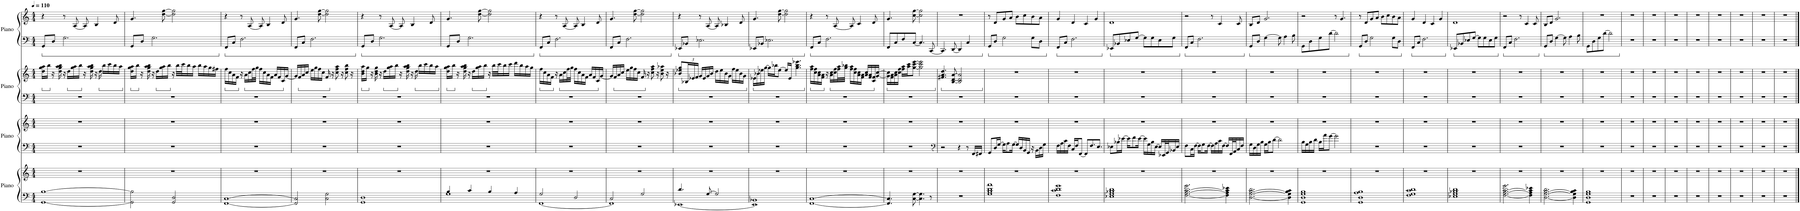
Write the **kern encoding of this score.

**kern	**kern	**kern	**kern	**kern	**kern	**kern	**kern
*part4	*part4	*part3	*part3	*part2	*part2	*part1	*part1
*staff8	*staff7	*staff6	*staff5	*staff4	*staff3	*staff2	*staff1
*I"Piano	*	*I"Piano	*	*I"Piano	*	*I"Piano	*
*I'Pno.	*	*I'Pno.	*	*I'Pno.	*	*I'Pno.	*
*clefF4	*clefG2	*clefF4	*clefG2	*clefF4	*clefG2	*clefF4	*clefG2
*k[]	*k[]	*k[]	*k[]	*k[]	*k[]	*k[]	*k[]
*M4/4	*M4/4	*M4/4	*M4/4	*M4/4	*M4/4	*M4/4	*M4/4
*MM110	*MM110	*MM110	*MM110	*MM110	*MM110	*MM110	*MM110
*	*	*	*	*	*ped	*	*
=1	=1	=1	=1	=1	=1	=1	=1
[1GG [1B	1r	1r	1r	1r	16dd\ 16gg\ 16aa\LL	8GG/L	4r
.	.	.	.	.	16bb\JJ	.	.
*	*	*	*	*	*Xped	*	*
.	.	.	.	.	16r	8D/J	.
.	.	.	.	.	16dd\ 16gg\ 16aa\ 16bb\	.	.
.	.	.	.	.	16r	2.G\	8r
*	*	*	*	*	*ped	*	*
.	.	.	.	.	16dd\LL	.	.
.	.	.	.	.	16gg\ 16aa\	.	[8A/
.	.	.	.	.	16bb\JJ	.	.
*	*	*	*	*	*Xped	*	*
.	.	.	.	.	16r	.	8A/]
.	.	.	.	.	16dd\ 16gg\ 16aa\ 16bb\	.	.
.	.	.	.	.	16r	.	4B/
*	*	*	*	*	*ped	*	*
.	.	.	.	.	16dd\	.	.
.	.	.	.	.	16bb\LL	.	.
.	.	.	.	.	16ccc\	.	.
.	.	.	.	.	16bb\	.	8d/
.	.	.	.	.	16aa\JJ	.	.
=2	=2	=2	=2	=2	=2	=2	=2
*	*	*	*	*	*Xped	*	*
*	*	*	*	*	*ped	*	*
2GG\] 2B\]	1r	1r	1r	1r	16dd\ 16gg\ 16aa\LL	8GG/L	4.g/
.	.	.	.	.	16bb\JJ	.	.
*	*	*	*	*	*Xped	*	*
.	.	.	.	.	16r	8D/J	.
.	.	.	.	.	16dd\ 16gg\ 16aa\ 16bb\	.	.
.	.	.	.	.	16r	2.G\	.
*	*	*	*	*	*ped	*	*
.	.	.	.	.	16dd\LL	.	.
.	.	.	.	.	16gg\ 16aa\	.	[8dd\ [8gg\
.	.	.	.	.	16bb\JJ	.	.
*	*	*	*	*	*Xped	*	*
2GG/ 2D/	.	.	.	.	16r	.	2dd\] 2gg\]
.	.	.	.	.	32bb\LLL	.	.
.	.	.	.	.	32ccc\J	.	.
.	.	.	.	.	16bb\	.	.
.	.	.	.	.	16aa\JJ	.	.
.	.	.	.	.	16bb\LL	.	.
.	.	.	.	.	16aa\	.	.
.	.	.	.	.	16gg\	.	.
.	.	.	.	.	16ff#X\JJ	.	.
=3	=3	=3	=3	=3	=3	=3	=3
*	*	*	*	*	*ped	*	*
[1FF [1C	1r	1r	1r	1r	16ff\LL	8FF/L	4r
.	.	.	.	.	16cc\	.	.
.	.	.	.	.	16a\	8C/J	.
.	.	.	.	.	16f\JJ	.	.
*	*	*	*	*	*Xped	*	*
.	.	.	.	.	16r	2.F\	8r
*	*	*	*	*	*ped	*	*
.	.	.	.	.	16a\LL	.	.
.	.	.	.	.	16cc\	.	[8A/
.	.	.	.	.	32ff\L	.	.
.	.	.	.	.	32gg\JJJ	.	.
.	.	.	.	.	16ff\LL	.	8A/]
.	.	.	.	.	16cc\	.	.
.	.	.	.	.	16a\	.	4B/
.	.	.	.	.	16f\JJ	.	.
.	.	.	.	.	16a/LL	.	.
.	.	.	.	.	16f/	.	.
.	.	.	.	.	16c/	.	8d/
*	*	*	*	*	*Xped	*	*
.	.	.	.	.	[16g/JJ	.	.
=4	=4	=4	=4	=4	=4	=4	=4
2FF/] 2C/]	1r	1r	1r	1r	16g/LL]	8FF/L	4.g/
*	*	*	*	*	*ped	*	*
.	.	.	.	.	16f/	.	.
.	.	.	.	.	16a/	8C/J	.
.	.	.	.	.	16cc/JJ	.	.
.	.	.	.	.	16ee\LL	2.F\	.
.	.	.	.	.	16gg\	.	.
.	.	.	.	.	16ff\	.	[8dd\ [8gg\
.	.	.	.	.	16cc\JJ	.	.
2C\ 2G\	.	.	.	.	16f/	.	2dd\] 2gg\]
*	*	*	*	*	*Xped	*	*
.	.	.	.	.	16r	.	.
.	.	.	.	.	8cc\ 8ff\ 8aa\	.	.
.	.	.	.	.	16r	.	.
.	.	.	.	.	8cc\ 8ff\ 8bb\	.	.
.	.	.	.	.	16r	.	.
=5	=5	=5	=5	=5	=5	=5	=5
*	*	*	*	*	*ped	*	*
1GG 1D	1r	1r	1r	1r	16b\ 16dd\ 16aa\LL	8GG/L	4r
.	.	.	.	.	16gg\JJ	.	.
*	*	*	*	*	*Xped	*	*
.	.	.	.	.	16r	8D/J	.
.	.	.	.	.	16b\ 16dd\ 16gg\	.	.
.	.	.	.	.	16r	2.G\	8r
*	*	*	*	*	*ped	*	*
.	.	.	.	.	16dd\LL	.	.
.	.	.	.	.	16gg\ 16aa\	.	[8A/
.	.	.	.	.	16bb\JJ	.	.
*	*	*	*	*	*Xped	*	*
.	.	.	.	.	16r	.	8A/]
.	.	.	.	.	16dd\ 16gg\ 16aa\ 16bb\	.	.
.	.	.	.	.	16r	.	4B/
*	*	*	*	*	*ped	*	*
.	.	.	.	.	16dd\	.	.
.	.	.	.	.	16bb\LL	.	.
.	.	.	.	.	16ccc\	.	.
.	.	.	.	.	16bb\	.	8d/
.	.	.	.	.	16aa\JJ	.	.
=6	=6	=6	=6	=6	=6	=6	=6
*^	*	*	*	*	*	*	*
*	*	*	*	*	*	*Xped	*	*
*	*	*	*	*	*	*ped	*	*
4B/	1G	1r	1r	1r	1r	16dd\ 16gg\ 16aa\LL	8GG/L	4.g/
.	.	.	.	.	.	16bb\JJ	.	.
*	*	*	*	*	*	*Xped	*	*
.	.	.	.	.	.	16r	8D/J	.
.	.	.	.	.	.	16dd\ 16gg\ 16aa\ 16bb\	.	.
4c/	.	.	.	.	.	16r	2.G\	.
*	*	*	*	*	*	*ped	*	*
.	.	.	.	.	.	16dd\LL	.	.
.	.	.	.	.	.	16gg\ 16aa\	.	[8dd\ [8gg\
.	.	.	.	.	.	16bb\JJ	.	.
*	*	*	*	*	*	*Xped	*	*
4B/	.	.	.	.	.	16r	.	2dd\] 2gg\]
.	.	.	.	.	.	32bb\LLL	.	.
.	.	.	.	.	.	32ccc\J	.	.
.	.	.	.	.	.	16bb\	.	.
.	.	.	.	.	.	16ccc\JJ	.	.
4A/	.	.	.	.	.	16ddd\LL	.	.
.	.	.	.	.	.	16bb\	.	.
.	.	.	.	.	.	16aa\	.	.
.	.	.	.	.	.	16gg\JJ	.	.
=7	=7	=7	=7	=7	=7	=7	=7	=7
*	*	*	*	*	*	*ped	*	*
2G/	[1FF	1r	1r	1r	1r	16ff\LL	8FF/L	4r
.	.	.	.	.	.	16cc\	.	.
.	.	.	.	.	.	16a\	8C/J	.
.	.	.	.	.	.	16f\JJ	.	.
*	*	*	*	*	*	*Xped	*	*
.	.	.	.	.	.	16r	2.F\	8r
*	*	*	*	*	*	*ped	*	*
.	.	.	.	.	.	16a\LL	.	.
.	.	.	.	.	.	16cc\	.	[8A/
.	.	.	.	.	.	32ff\L	.	.
.	.	.	.	.	.	32gg\JJJ	.	.
2D/	.	.	.	.	.	16ff\LL	.	8A/]
.	.	.	.	.	.	16cc\	.	.
.	.	.	.	.	.	16a\	.	4B/
.	.	.	.	.	.	16f\JJ	.	.
.	.	.	.	.	.	16a/LL	.	.
.	.	.	.	.	.	16f/	.	.
.	.	.	.	.	.	16c/	.	8d/
*	*	*	*	*	*	*Xped	*	*
.	.	.	.	.	.	[16g/JJ	.	.
=8	=8	=8	=8	=8	=8	=8	=8	=8
2C/	1FF]	1r	1r	1r	1r	16g/LL]	8FF/L	4.g/
*	*	*	*	*	*	*ped	*	*
.	.	.	.	.	.	16f/	.	.
.	.	.	.	.	.	16a/	8C/J	.
.	.	.	.	.	.	16cc/JJ	.	.
.	.	.	.	.	.	16ee\LL	2.F\	.
.	.	.	.	.	.	16gg\	.	.
.	.	.	.	.	.	16ff\	.	[8dd\ [8gg\
.	.	.	.	.	.	16cc\JJ	.	.
2G/	.	.	.	.	.	16f/	.	2dd\] 2gg\]
*	*	*	*	*	*	*Xped	*	*
.	.	.	.	.	.	16r	.	.
.	.	.	.	.	.	8cc\ 8ff\ 8aa\	.	.
.	.	.	.	.	.	16r	.	.
.	.	.	.	.	.	8b\ 8ee\ 8aa-X\	.	.
.	.	.	.	.	.	16r	.	.
=9	=9	=9	=9	=9	=9	=9	=9	=9
*	*	*	*	*	*	*ped	*	*
4.d/	[1EE-X	1r	1r	1r	1r	8b-X/ 8ee-X/ 8gg/L	8EE-X/L	4r
*	*	*	*	*	*	*Xbrackettup	*	*
.	.	.	.	.	.	24B-X/L	8BB-X/J	.
.	.	.	.	.	.	24e-X/	.	.
.	.	.	.	.	.	24f/JJ	.	.
.	.	.	.	.	.	16g/LL	2.E-X\	8r
.	.	.	.	.	.	16e-/	.	.
[8G/	.	.	.	.	.	16g/	.	[8A/
.	.	.	.	.	.	16b-/JJ	.	.
2G/]	.	.	.	.	.	16dd\LL	.	8A/]
.	.	.	.	.	.	16ee-\	.	.
.	.	.	.	.	.	16b-\	.	4B-X/
.	.	.	.	.	.	16g\JJ	.	.
.	.	.	.	.	.	16ff\LL	.	.
.	.	.	.	.	.	16ee-\	.	.
.	.	.	.	.	.	16b-\	.	8d/
.	.	.	.	.	.	16g\JJ	.	.
=10	=10	=10	=10	=10	=10	=10	=10	=10
*	*	*	*	*	*	*Xped	*	*
*	*	*	*	*	*	*ped	*	*
1BB-X	1EE-]	1r	1r	1r	1r	16e-X\LL	8EE-X/L	4.g/
.	.	.	.	.	.	16b-X\	.	.
.	.	.	.	.	.	16ee-X\	8BB-X/J	.
.	.	.	.	.	.	[16gg\JJ	.	.
.	.	.	.	.	.	16gg\LL]	2.E-X\	.
.	.	.	.	.	.	16bb-X\J	.	.
.	.	.	.	.	.	[8ee-\J	.	[8dd\ [8gg\
.	.	.	.	.	.	16ee-/LL]	.	2dd\] 2gg\]
.	.	.	.	.	.	16e-/JJ	.	.
.	.	.	.	.	.	4.gg\ 4.bb-\ 4.eee-X\	.	.
*v	*v	*	*	*	*	*	*	*
=11	=11	=11	=11	=11	=11	=11	=11
*	*	*	*	*	*Xped	*	*
*	*	*	*	*	*ped	*	*
[1FF [1C	1r	1r	1r	1r	16ff\ 16aa\LL	8FF/L	4r
.	.	.	.	.	16cc\ 16ff\	.	.
.	.	.	.	.	16a\ 16cc\	8C/J	.
.	.	.	.	.	16f\ 16a\JJ	.	.
*	*	*	*	*	*Xped	*	*
.	.	.	.	.	16r	2.F\	8r
*	*	*	*	*	*ped	*	*
.	.	.	.	.	16a\ 16cc\LL	.	.
.	.	.	.	.	16cc\ 16ff\	.	[8A/
.	.	.	.	.	32ff\ 32aa\L	.	.
.	.	.	.	.	32gg\ 32bb-X\JJJ	.	.
.	.	.	.	.	16ff\ 16aa\LL	.	8A/]
.	.	.	.	.	16cc\ 16ff\	.	.
.	.	.	.	.	16a\ 16cc\	.	4c/
.	.	.	.	.	16f\ 16a\JJ	.	.
.	.	.	.	.	16a/ 16cc/LL	.	.
.	.	.	.	.	16f/ 16a/	.	.
.	.	.	.	.	16c/ 16f/	.	8d/
*	*	*	*	*	*Xped	*	*
.	.	.	.	.	[16g/ [16cc/JJ	.	.
=12	=12	=12	=12	=12	=12	=12	=12
*	*	*	*	*	*ped	*	*
4.FF/] 4.C/]	1r	1r	1r	1r	16g\] 16cc\]LL	8FF/L	4.g/
.	.	.	.	.	16f\ 16a\	.	.
.	.	.	.	.	16a\ 16cc\	8C/	.
.	.	.	.	.	16cc\ 16ff\JJ	.	.
.	.	.	.	.	16ff\ 16aa\LL	8F/	.
.	.	.	.	.	16aa\ 16ccc\J	.	.
[8C\ [8G\	.	.	.	.	[8gg\ [8ccc\ [8eee\J	[8C/J	[8cc\ [8gg\
4.C\] 4.G\]	.	.	.	.	2gg\] 2ccc\] 2eee\]	4.C/]	2cc\] 2gg\]
8r	.	.	.	.	.	[8CC/	.
=13	=13	=13	=13	=13	=13	=13	=13
*	*	*clefFv4	*	*	*	*	*
*	*	*	*	*	*Xped	*	*
*	*	*	*	*	*ped	*	*
1r	1r	2r	1r	1r	4.f#X/ 4.a/ 4.dd/	4.CC/]	1r
.	.	.	.	.	[8B/ [8d/ [8a/	[8DD/	.
.	.	4r	.	.	2B/] 2d/] 2a/]	4DD/]	.
.	.	8r	.	.	.	4C/	.
.	.	16FFF/LL	.	.	.	.	.
.	.	16FFF#X/JJ	.	.	.	.	.
=14	=14	=14	=14	=14	=14	=14	=14
*	*	*	*	*	*Xped	*	*
1G 1B 1d 1a	1r	8GGG/L	1r	1r	1r	8GG/L	8r
.	.	16DD/L	.	.	.	8D/J	8d/L
.	.	[16GG/JJ	.	.	.	.	.
.	.	16GG\KL]	.	.	.	2G\	8g/
.	.	8AA\	.	.	.	.	.
.	.	.	.	.	.	.	8a/J
.	.	[16GG\Jk	.	.	.	.	.
.	.	16GG/LL]	.	.	.	.	8b\L
.	.	16DD/	.	.	.	.	.
.	.	16BBB/	.	.	.	.	8cc\
.	.	16GGG/JJ	.	.	.	.	.
.	.	16r	.	.	.	8G\L	8b\
.	.	16BBB\LL	.	.	.	.	.
.	.	16DD\	.	.	.	8D\J	8a\J
.	.	16GG\JJ	.	.	.	.	.
=15	=15	=15	=15	=15	=15	=15	=15
1F 1c 1d 1g	1r	16FF\LL	1r	1r	1r	8FF/L	4g/
.	.	16AA\	.	.	.	.	.
.	.	16C\	.	.	.	8C/J	.
.	.	16FF\JJ	.	.	.	.	.
.	.	16CC/LL	.	.	.	2.F\	4d/
.	.	16FF/J	.	.	.	.	.
.	.	[8FFF/J	.	.	.	.	.
.	.	8FFF/L]	.	.	.	.	4c/
.	.	8.FF/	.	.	.	.	.
.	.	.	.	.	.	.	4g/
.	.	8.EE/J	.	.	.	.	.
=16	=16	=16	=16	=16	=16	=16	=16
1E-X 1G 1B-X 1d	1r	8EE-X\L	1r	1r	1r	8EE-X/L	1d
.	.	16BB-X\L	.	.	.	8BB-X/	.
.	.	[16E-X\JJ	.	.	.	.	.
.	.	16E-\KL]	.	.	.	8E-X/	.
.	.	8F\	.	.	.	.	.
.	.	.	.	.	.	[8G/J	.
.	.	[16E-\Jk	.	.	.	.	.
.	.	16E-\LL]	.	.	.	8G\L]	.
.	.	16GG\	.	.	.	.	.
.	.	16BB-\	.	.	.	8G\	.
.	.	[16EE-\JJ	.	.	.	.	.
.	.	16EE-/LL]	.	.	.	8E-\	.
.	.	32EEE-X/L	.	.	.	.	.
.	.	32GGG/J	.	.	.	.	.
.	.	16BBB-X/	.	.	.	8G\J	.
.	.	16EE-/JJ	.	.	.	.	.
=17	=17	=17	=17	=17	=17	=17	=17
[2.F\ [2.A\ [2.c\ 2.g\	1r	8FF\L	1r	1r	1r	8FF/L	2r
.	.	16CC\L	.	.	.	8C/J	.
.	.	[16FF\JJ	.	.	.	.	.
.	.	16FF\KL]	.	.	.	2.F\	.
.	.	8GG\	.	.	.	.	.
.	.	[16FF\Jk	.	.	.	.	.
.	.	16FF\LL]	.	.	.	.	8r
.	.	16AA\	.	.	.	.	.
.	.	16C\	.	.	.	.	4c/
.	.	[16FF\JJ	.	.	.	.	.
4F\] 4A\] 4c\] 4e-X\	.	16FF/LL]	.	.	.	.	.
.	.	32FFF/L	.	.	.	.	.
.	.	32AAA/J	.	.	.	.	.
.	.	16CC/	.	.	.	.	8c/
.	.	16FF/JJ	.	.	.	.	.
=18	=18	=18	=18	=18	=18	=18	=18
[2.D\ [2.G\ [2.B\ 2.d\	1r	16GG\LL	1r	1r	1r	8GG/L	8B/L
.	.	16DD\	.	.	.	.	.
.	.	16GG\	.	.	.	8D/J	8d/J
.	.	16BB\JJ	.	.	.	.	.
.	.	16GG\LL	.	.	.	[4G\	2.g/
.	.	16BB\J	.	.	.	.	.
.	.	[8D\J	.	.	.	.	.
.	.	2D\]	.	.	.	8G\]	.
.	.	.	.	.	.	4A\	.
4D\] 4G\] 4B\] 4c\	.	.	.	.	.	.	.
.	.	.	.	.	.	8B\	.
=19	=19	=19	=19	=19	=19	=19	=19
1GG 1D 1G 1B	1r	16BB\LL	1r	1r	1r	8GG\L	2r
.	.	16GG\	.	.	.	.	.
.	.	16BB\	.	.	.	8D\	.
.	.	16D\JJ	.	.	.	.	.
.	.	16BB\LL	.	.	.	8G\	.
.	.	16A\J	.	.	.	.	.
.	.	[8G\J	.	.	.	[8d\J	.
.	.	2G\]	.	.	.	2d\]	8r
.	.	.	.	.	.	.	4.g/
=20	=20	=20	=20	=20	=20	=20	=20
1GG 1D 1A 1B	1r	1r	1r	1r	1r	8GG/L	8r
.	.	.	.	.	.	8D/J	8d/L
.	.	.	.	.	.	2G\	8g/
.	.	.	.	.	.	.	8a/J
.	.	.	.	.	.	.	8b\L
.	.	.	.	.	.	.	8cc\
.	.	.	.	.	.	8G\L	8b\
.	.	.	.	.	.	8D\J	8a\J
=21	=21	=21	=21	=21	=21	=21	=21
1F 1G 1c 1d	1r	1r	1r	1r	1r	8FF/L	4g/
.	.	.	.	.	.	8C/J	.
.	.	.	.	.	.	2.F\	4d/
.	.	.	.	.	.	.	4c/
.	.	.	.	.	.	.	4g/
=22	=22	=22	=22	=22	=22	=22	=22
1E-X 1G 1B-X 1d	1r	1r	1r	1r	1r	8EE-X/L	1d
.	.	.	.	.	.	8BB-X/	.
.	.	.	.	.	.	8E-X/	.
.	.	.	.	.	.	[8G/J	.
.	.	.	.	.	.	8G\L]	.
.	.	.	.	.	.	8G\	.
.	.	.	.	.	.	8E-\	.
.	.	.	.	.	.	8G\J	.
=23	=23	=23	=23	=23	=23	=23	=23
[2.F\ [2.A\ [2.c\ 2.g\	1r	1r	1r	1r	1r	8FF/L	2r
.	.	.	.	.	.	8C/J	.
.	.	.	.	.	.	2.F\	.
.	.	.	.	.	.	.	8r
.	.	.	.	.	.	.	4c/
4F\] 4A\] 4c\] 4e-X\	.	.	.	.	.	.	.
.	.	.	.	.	.	.	8c/
=24	=24	=24	=24	=24	=24	=24	=24
[2.D\ [2.G\ [2.B\ 2.d\	1r	1r	1r	1r	1r	8GG/L	8B/L
.	.	.	.	.	.	8D/J	8d/J
.	.	.	.	.	.	[4G\	2.g/
.	.	.	.	.	.	8G\]	.
.	.	.	.	.	.	4A\	.
4D\] 4G\] 4B\] 4c\	.	.	.	.	.	.	.
.	.	.	.	.	.	8B\	.
=25	=25	=25	=25	=25	=25	=25	=25
1GG 1D 1G 1B	1r	1r	1r	1r	1r	8GG\L	1r
.	.	.	.	.	.	8D\	.
.	.	.	.	.	.	8G\	.
.	.	.	.	.	.	[8d\J	.
.	.	.	.	.	.	2d\]	.
=26	=26	=26	=26	=26	=26	=26	=26
1r	1r	1r	1r	1r	1r	1r	1r
=27	=27	=27	=27	=27	=27	=27	=27
1r	1r	1r	1r	1r	1r	1r	1r
=28	=28	=28	=28	=28	=28	=28	=28
1r	1r	1r	1r	1r	1r	1r	1r
=29	=29	=29	=29	=29	=29	=29	=29
1r	1r	1r	1r	1r	1r	1r	1r
=30	=30	=30	=30	=30	=30	=30	=30
1r	1r	1r	1r	1r	1r	1r	1r
=31	=31	=31	=31	=31	=31	=31	=31
1r	1r	1r	1r	1r	1r	1r	1r
=32	=32	=32	=32	=32	=32	=32	=32
1r	1r	1r	1r	1r	1r	1r	1r
=33	=33	=33	=33	=33	=33	=33	=33
1r	1r	1r	1r	1r	1r	1r	1r
==	==	==	==	==	==	==	==
*-	*-	*-	*-	*-	*-	*-	*-
